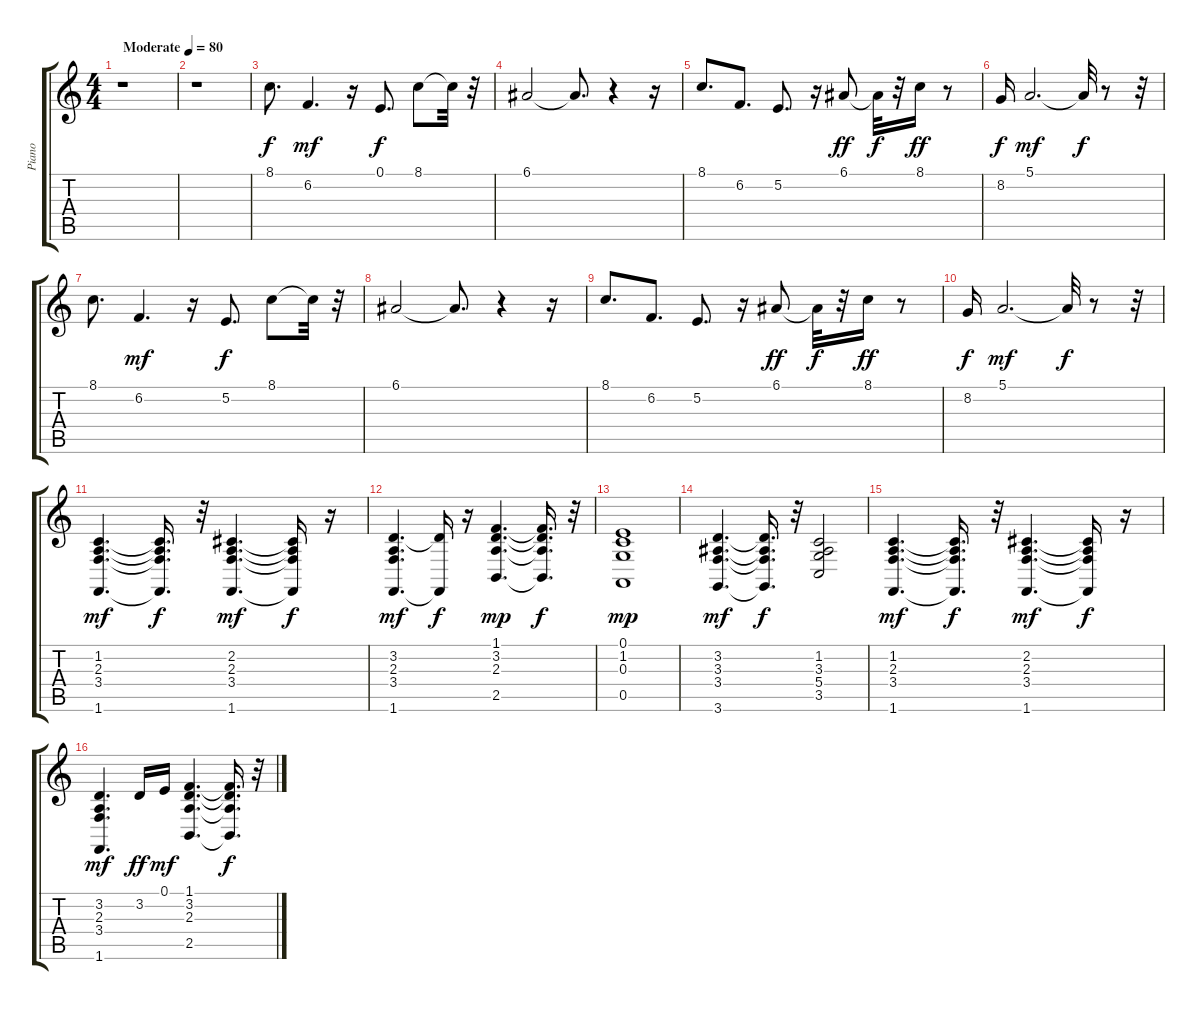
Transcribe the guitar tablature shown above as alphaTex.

\track ("Piano" "Piano") {instrument electricgrandpiano}
\staff {score tabs}
\tuning (E4 B3 G3 D3 A2 E2) {hide}
\ts (4 4)
\tempo (80 "Moderate")
\clef g2
\ks c
r.1{dy f instrument electricgrandpiano} |
r.1 |
8.1.8{d} 6.2.4{d dy mf} r.16 0.1.8{d dy f} 8.1.8 8.1{t}.32 r.32 |
6.1.2 6.1{t}.8{d} r.4 r.16 |
8.1.8{d} 6.2.8{d} 5.2.8{d} r.16 6.1.8{dy ff} 6.1{t}.32{dy f} r.32 8.1.16{dy ff} r.8 |
8.2.16{dy f} 5.1.2{d dy mf} 5.1{t}.32{dy f} r.8 r.32 |
8.1.8{d} 6.2.4{d dy mf} r.16 5.2.8{d dy f} 8.1.8 8.1{t}.32 r.32 |
6.1.2 6.1{t}.8{d} r.4 r.16 |
8.1.8{d} 6.2.8{d} 5.2.8{d} r.16 6.1.8{dy ff} 6.1{t}.32{dy f} r.32 8.1.16{dy ff} r.8 |
8.2.16{dy f} 5.1.2{d dy mf} 5.1{t}.32{dy f} r.8 r.32 |
(1.2 2.3 3.4 1.6).4{d dy mf} (1.2{t} 2.3{t} 3.4{t} 1.6{t}).16{d dy f} r.32 (2.2 2.3 3.4 1.6).4{d dy mf} (2.2{t} 2.3{t} 3.4{t} 1.6{t}).16{dy f} r.16 |
(3.2 2.3 3.4 1.6).4{d dy mf} (3.2{t} 1.6{t}).16{dy f} r.16 (1.1 3.2 2.3 2.5).4{d dy mp} (1.1{t} 3.2{t} 2.3{t} 2.5{t}).16{d dy f} r.32 |
(0.1 1.2 0.3 0.5).1{dy mp} |
(3.2 3.3 3.4 3.6).4{d dy mf} (3.2{t} 3.3{t} 3.4{t} 3.6{t}).16{d dy f} r.32 (1.2 3.3 5.4 3.5).2 |
(1.2 2.3 3.4 1.6).4{d dy mf} (1.2{t} 2.3{t} 3.4{t} 1.6{t}).16{d dy f} r.32 (2.2 2.3 3.4 1.6).4{d dy mf} (2.2{t} 2.3{t} 3.4{t} 1.6{t}).16{dy f} r.16 |
(3.2 2.3 3.4 1.6).4{d dy mf} 3.2.16{dy ff} 0.1.16{dy mf} (1.1 3.2 2.3 2.5).4{d} (1.1{t} 3.2{t} 2.3{t} 2.5{t}).16{d dy f} r.32
